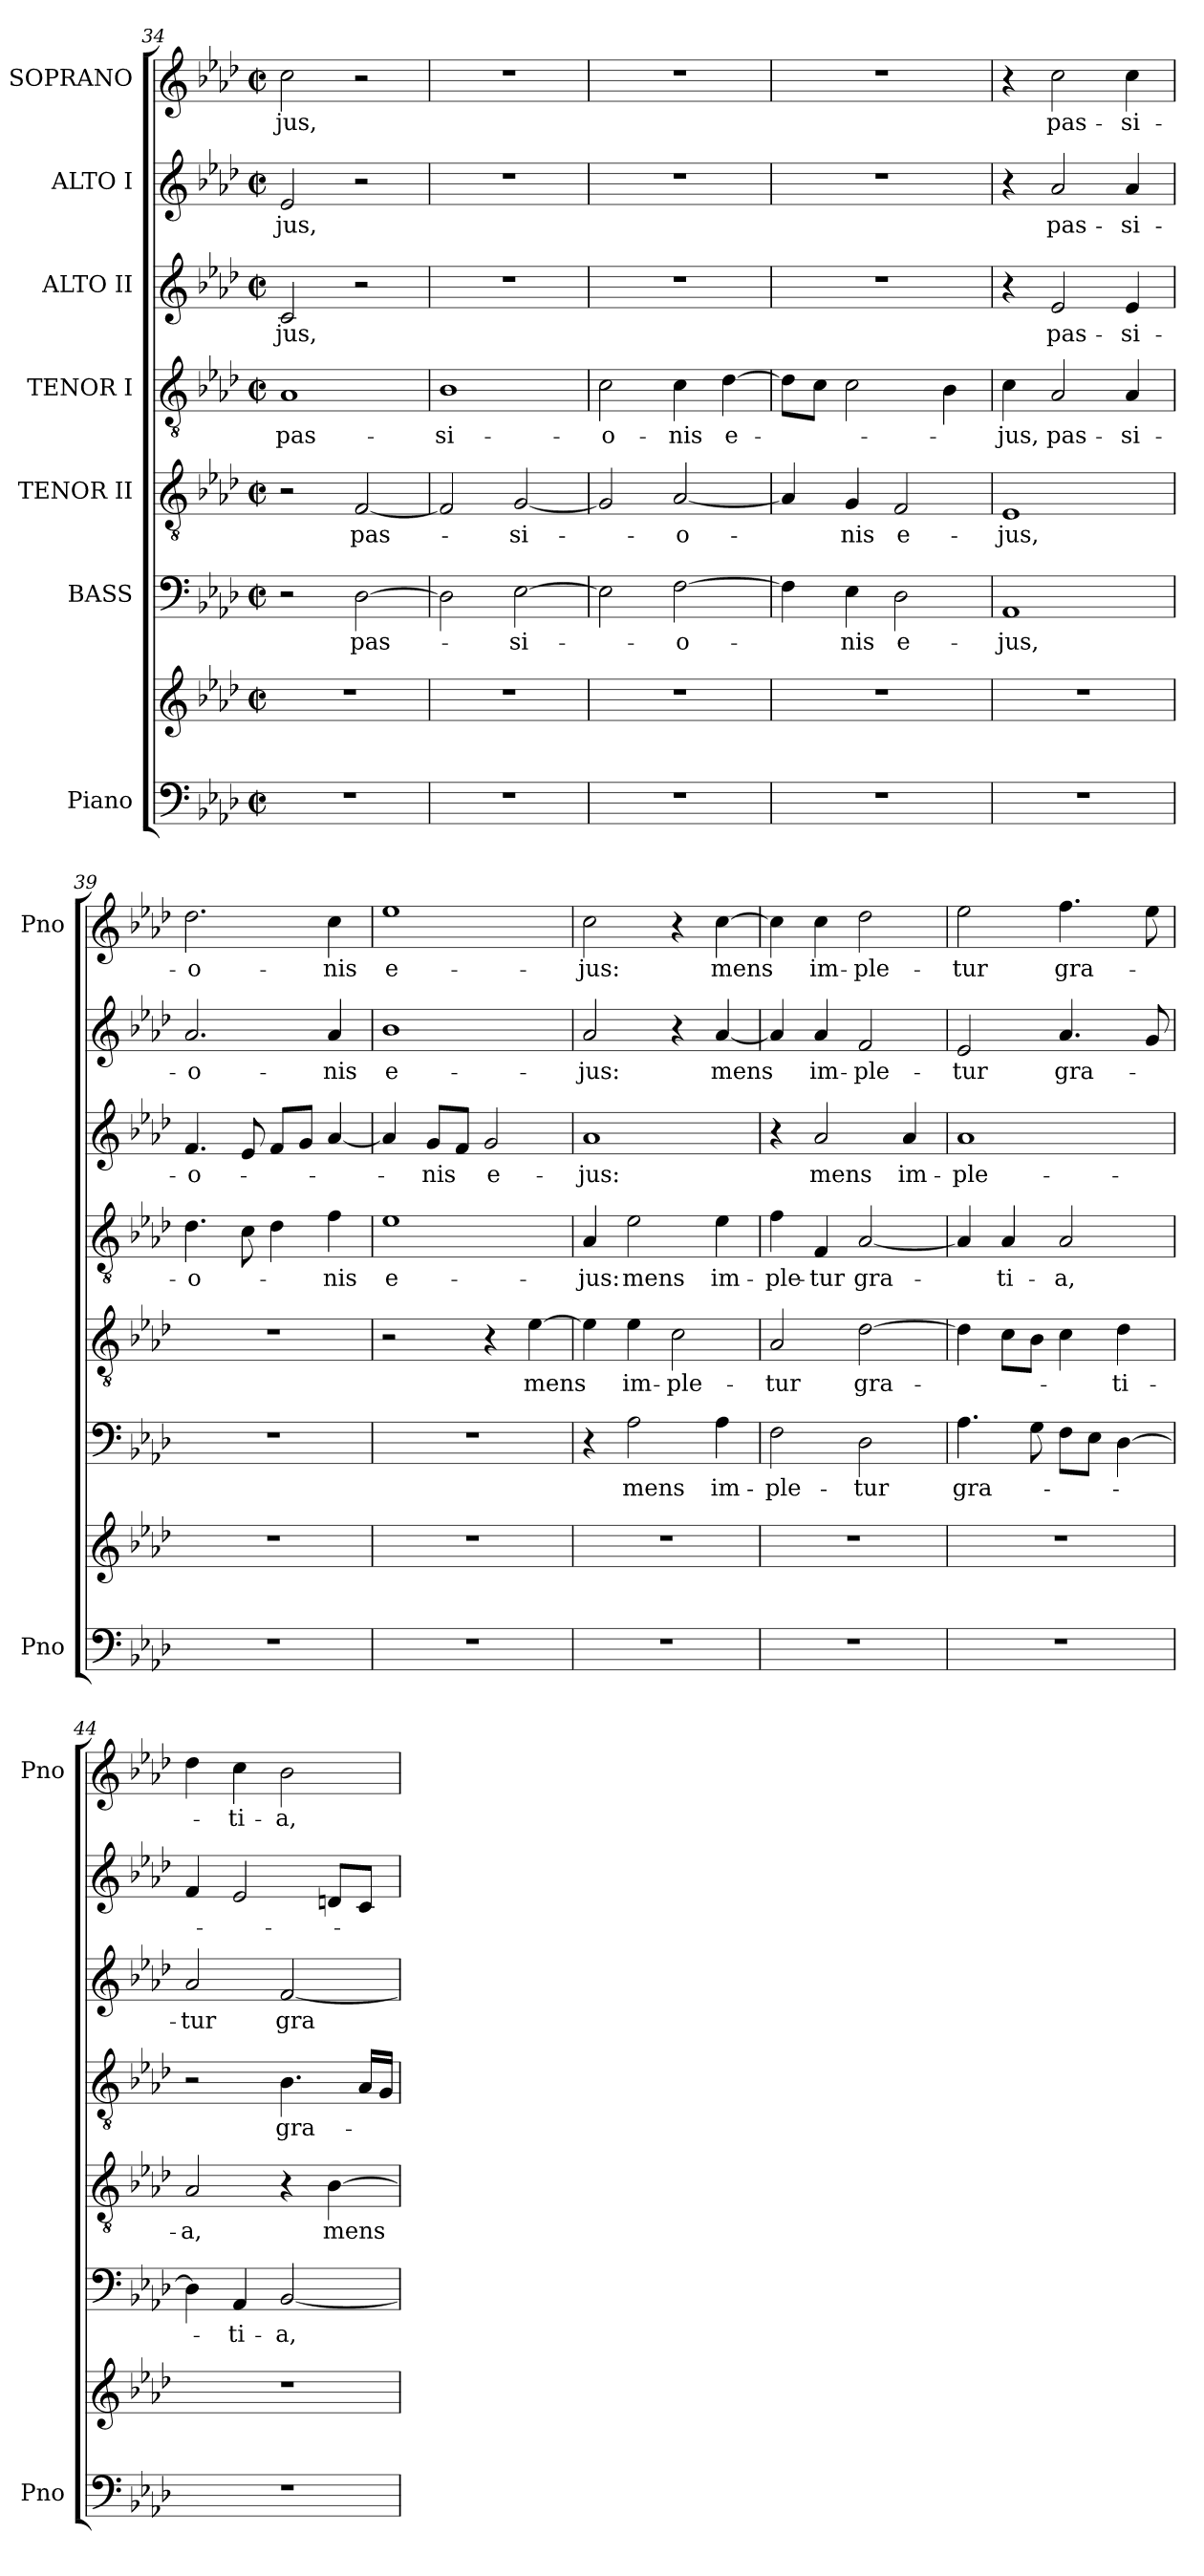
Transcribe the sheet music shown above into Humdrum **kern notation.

**kern	**kern	**kern	**text	**kern	**text	**kern	**text	**kern	**text	**kern	**text	**kern	**text
*part7	*part7	*part6	*part6	*part5	*part5	*part4	*part4	*part3	*part3	*part2	*part2	*part1	*part1
*staff8	*staff7	*staff6	*staff6	*staff5	*staff5	*staff4	*staff4	*staff3	*staff3	*staff2	*staff2	*staff1	*staff1
*I"Piano	*	*I"BASS	*	*I"TENOR II	*	*I"TENOR I	*	*I"ALTO II	*	*I"ALTO I	*	*I"SOPRANO	*
*I'Pno	*	*	*	*	*	*	*	*	*	*	*	*I'Pno	*
*clefF4	*clefG2	*clefF4	*	*clefGv2	*	*clefGv2	*	*clefG2	*	*clefG2	*	*clefG2	*
*k[b-e-a-d-]	*k[b-e-a-d-]	*k[b-e-a-d-]	*	*k[b-e-a-d-]	*	*k[b-e-a-d-]	*	*k[b-e-a-d-]	*	*k[b-e-a-d-]	*	*k[b-e-a-d-]	*
*A-:	*A-:	*A-:	*	*A-:	*	*A-:	*	*A-:	*	*A-:	*	*A-:	*
*M2/2	*M2/2	*M2/2	*	*M2/2	*	*M2/2	*	*M2/2	*	*M2/2	*	*M2/2	*
*met(c|)	*met(c|)	*met(c|)	*	*met(c|)	*	*met(c|)	*	*met(c|)	*	*met(c|)	*	*met(c|)	*
=34	=34	=34	=34	=34	=34	=34	=34	=34	=34	=34	=34	=34	=34
1r	1r	2r	.	2r	.	1A-	pas-	2c/	-jus,	2e-/	-jus,	2cc\	-jus,
.	.	[2D-\	pas-	[2F/	pas-	.	.	2r	.	2r	.	2r	.
=35	=35	=35	=35	=35	=35	=35	=35	=35	=35	=35	=35	=35	=35
1r	1r	2D-\]	.	2F/]	.	1B-	-si-	1r	.	1r	.	1r	.
.	.	[2E-\	-si-	[2G/	-si-	.	.	.	.	.	.	.	.
=36	=36	=36	=36	=36	=36	=36	=36	=36	=36	=36	=36	=36	=36
1r	1r	2E-\]	.	2G/]	.	2c\	-o-	1r	.	1r	.	1r	.
.	.	[2F\	-o-	[2A-/	-o-	4c\	-nis	.	.	.	.	.	.
.	.	.	.	.	.	[4d-\	e-	.	.	.	.	.	.
!!LO:PB:g=z
=37	=37	=37	=37	=37	=37	=37	=37	=37	=37	=37	=37	=37	=37
1r	1r	4F\]	-­	4A-/]	-­	8d-\L]	-­-	1r	.	1r	.	1r	.
.	.	.	.	.	.	8c\J	.	.	.	.	.	.	.
.	.	4E-\	nis	4G/	nis	2c\	.	.	.	.	.	.	.
.	.	2D-\	e-	2F/	e-	.	.	.	.	.	.	.	.
.	.	.	.	.	.	4B-\	.	.	.	.	.	.	.
=38	=38	=38	=38	=38	=38	=38	=38	=38	=38	=38	=38	=38	=38
1r	1r	1AA-	-jus,	1E-	-jus,	4c\	-jus,	4r	.	4r	.	4r	.
.	.	.	.	.	.	2A-/	pas-	2e-/	pas-	2a-/	pas-	2cc\	pas-
.	.	.	.	.	.	4A-/	-si-	4e-/	-si-	4a-/	-si-	4cc\	-si-
=39	=39	=39	=39	=39	=39	=39	=39	=39	=39	=39	=39	=39	=39
1r	1r	1r	.	1r	.	4.d-\	-o-	4.f/	-o-	2.a-/	-o-	2.dd-\	-o-
.	.	.	.	.	.	8c\	.	8e-/	.	.	.	.	.
.	.	.	.	.	.	4d-\	.	8f/L	.	.	.	.	.
.	.	.	.	.	.	.	.	8g/J	.	.	.	.	.
.	.	.	.	.	.	4f\	-nis	[4a-/	.	4a-/	-nis	4cc\	-nis
=40	=40	=40	=40	=40	=40	=40	=40	=40	=40	=40	=40	=40	=40
1r	1r	1r	.	2r	.	1e-	e-	4a-/]	.	1b-	e-	1ee-	e-
.	.	.	.	.	.	.	.	8g/L	-nis	.	.	.	.
.	.	.	.	.	.	.	.	8f/J	.	.	.	.	.
.	.	.	.	4r	.	.	.	2g/	e-	.	.	.	.
.	.	.	.	[4e-\	mens	.	.	.	.	.	.	.	.
=41	=41	=41	=41	=41	=41	=41	=41	=41	=41	=41	=41	=41	=41
1r	1r	4r	.	4e-\]	.	4A-/	-jus:	1a-	-jus:	2a-/	-jus:	2cc\	-jus:
.	.	2A-\	mens	4e-\	im-	2e-\	mens	.	.	.	.	.	.
.	.	.	.	2c\	-ple-	.	.	.	.	4r	.	4r	.
.	.	4A-\	im-	.	.	4e-\	im-	.	.	[4a-/	mens	[4cc\	mens
=42	=42	=42	=42	=42	=42	=42	=42	=42	=42	=42	=42	=42	=42
1r	1r	2F\	-ple-	2A-/	-tur	4f\	-ple-	4r	.	4a-/]	.	4cc\]	.
.	.	.	.	.	.	4F/	-tur	2a-/	mens	4a-/	im-	4cc\	im-
.	.	2D-\	-tur	[2d-\	gra-	[2A-/	gra-	.	.	2f/	-ple-	2dd-\	-ple-
.	.	.	.	.	.	.	.	4a-/	im-	.	.	.	.
!!LO:LB:g=z
=43	=43	=43	=43	=43	=43	=43	=43	=43	=43	=43	=43	=43	=43
1r	1r	4.A-\	gra-	4d-\]	-­-	4A-/]	-­	1a-	-ple-	2e-/	-tur	2ee-\	-tur
.	.	.	.	8c\L	.	4A-/	ti-	.	.	.	.	.	.
.	.	8G\	.	8B-\J	.	.	.	.	.	.	.	.	.
.	.	8F\L	.	4c\	.	2A-/	-a,	.	.	4.a-/	gra-	4.ff\	gra-
.	.	8E-\J	.	.	.	.	.	.	.	.	.	.	.
.	.	[4D-\	.	4d-\	-ti-	.	.	.	.	.	.	.	.
.	.	.	.	.	.	.	.	.	.	8g/	.	8ee-\	.
=44	=44	=44	=44	=44	=44	=44	=44	=44	=44	=44	=44	=44	=44
1r	1r	4D-\]	.	2A-/	-a,	2r	.	2a-/	-tur	4f/	.	4dd-\	.
.	.	4AA-/	-ti-	.	.	.	.	.	.	2e-/	.	4cc\	-ti-
.	.	[2BB-/	-a,	4r	.	4.B-\	gra-	[2f/	gra-	.	.	2b-\	-a,
.	.	.	.	[4B-\	mens	.	.	.	.	8dn/L	.	.	.
.	.	.	.	.	.	16A-/LL	.	.	.	8c/J	.	.	.
.	.	.	.	.	.	16G/JJ	.	.	.	.	.	.	.
=	=	=	=	=	=	=	=	=	=	=	=	=	=
*-	*-	*-	*-	*-	*-	*-	*-	*-	*-	*-	*-	*-	*-
